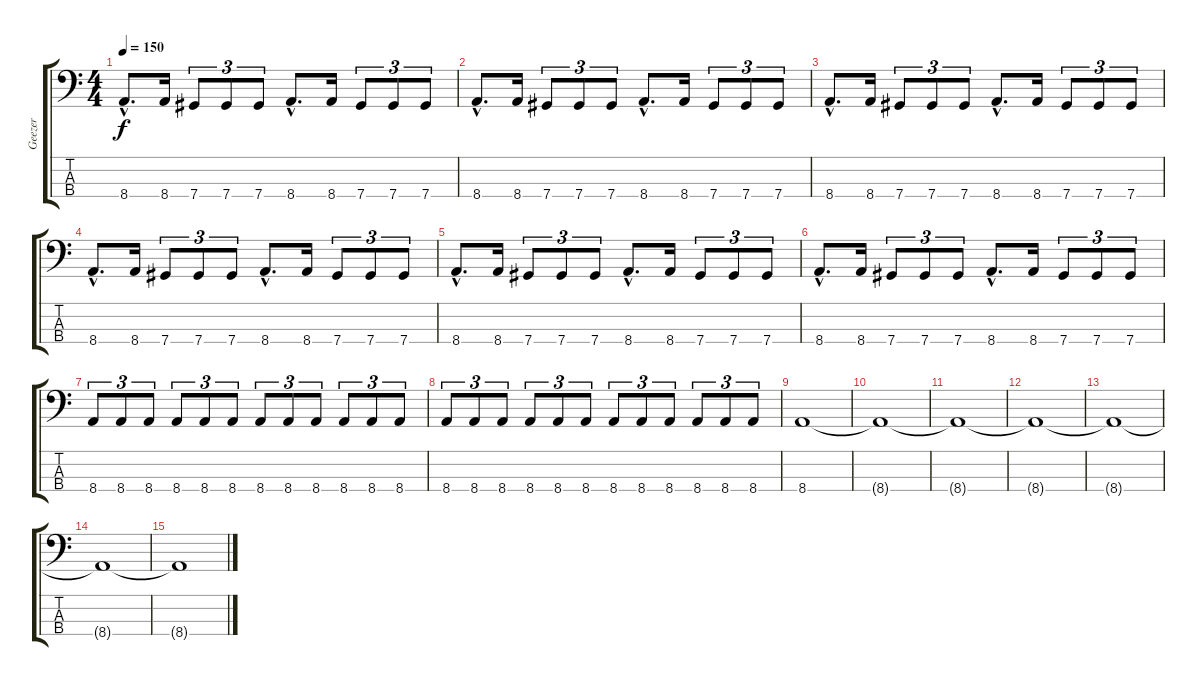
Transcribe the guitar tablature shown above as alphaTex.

\track ("Geezer" "Geezer") {instrument electricbassfinger}
\staff {score tabs}
\tuning (G2 D2 A1 Db1) {hide}
\ts (4 4)
\tempo 150
\clef f4
\ks c
8.4{hac}.8{d dy f} 8.4.16 7.4.8{tu (3 2)} 7.4.8{tu (3 2)} 7.4.8{tu (3 2)} 8.4{hac}.8{d} 8.4.16 7.4.8{tu (3 2)} 7.4.8{tu (3 2)} 7.4.8{tu (3 2)} |
8.4{hac}.8{d} 8.4.16 7.4.8{tu (3 2)} 7.4.8{tu (3 2)} 7.4.8{tu (3 2)} 8.4{hac}.8{d} 8.4.16 7.4.8{tu (3 2)} 7.4.8{tu (3 2)} 7.4.8{tu (3 2)} |
8.4{hac}.8{d} 8.4.16 7.4.8{tu (3 2)} 7.4.8{tu (3 2)} 7.4.8{tu (3 2)} 8.4{hac}.8{d} 8.4.16 7.4.8{tu (3 2)} 7.4.8{tu (3 2)} 7.4.8{tu (3 2)} |
8.4{hac}.8{d} 8.4.16 7.4.8{tu (3 2)} 7.4.8{tu (3 2)} 7.4.8{tu (3 2)} 8.4{hac}.8{d} 8.4.16 7.4.8{tu (3 2)} 7.4.8{tu (3 2)} 7.4.8{tu (3 2)} |
8.4{hac}.8{d} 8.4.16 7.4.8{tu (3 2)} 7.4.8{tu (3 2)} 7.4.8{tu (3 2)} 8.4{hac}.8{d} 8.4.16 7.4.8{tu (3 2)} 7.4.8{tu (3 2)} 7.4.8{tu (3 2)} |
8.4{hac}.8{d} 8.4.16 7.4.8{tu (3 2)} 7.4.8{tu (3 2)} 7.4.8{tu (3 2)} 8.4{hac}.8{d} 8.4.16 7.4.8{tu (3 2)} 7.4.8{tu (3 2)} 7.4.8{tu (3 2)} |
8.4.8{tu (3 2)} 8.4.8{tu (3 2)} 8.4.8{tu (3 2)} 8.4.8{tu (3 2)} 8.4.8{tu (3 2)} 8.4.8{tu (3 2)} 8.4.8{tu (3 2)} 8.4.8{tu (3 2)} 8.4.8{tu (3 2)} 8.4.8{tu (3 2)} 8.4.8{tu (3 2)} 8.4.8{tu (3 2)} |
8.4.8{tu (3 2)} 8.4.8{tu (3 2)} 8.4.8{tu (3 2)} 8.4.8{tu (3 2)} 8.4.8{tu (3 2)} 8.4.8{tu (3 2)} 8.4.8{tu (3 2)} 8.4.8{tu (3 2)} 8.4.8{tu (3 2)} 8.4.8{tu (3 2)} 8.4.8{tu (3 2)} 8.4.8{tu (3 2)} |
8.4.1 |
8.4{t}.1 |
8.4{t}.1 |
8.4{t}.1 |
8.4{t}.1 |
8.4{t}.1 |
8.4{t}.1
